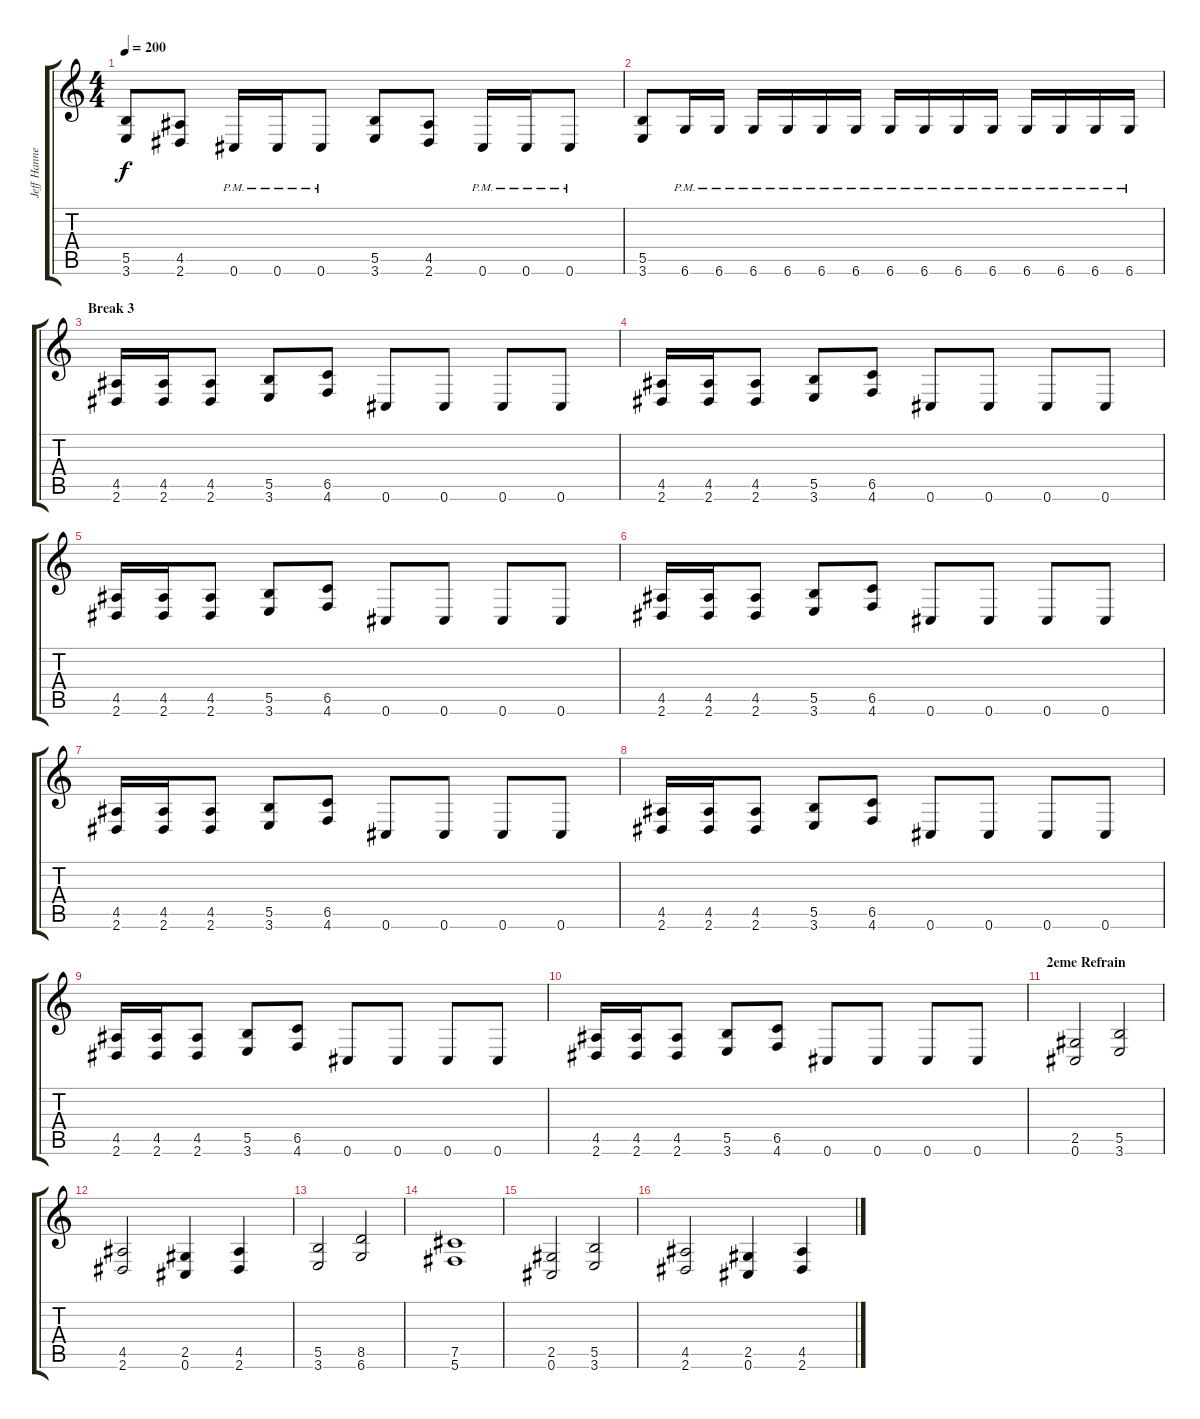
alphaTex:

\track ("Jeff Hanneman - Guitar" "Jeff Hanne") {instrument distortionguitar}
\staff {score tabs}
\tuning (Db4 Ab3 E3 B2 Gb2 Db2) {hide}
\ts (4 4)
\tempo 200
\clef g2
\ks c
(5.5 3.6).8{dy f} (4.5 2.6).8 0.6{pm}.16 0.6{pm}.16 0.6{pm}.8 (5.5 3.6).8 (4.5 2.6).8 0.6{pm}.16 0.6{pm}.16 0.6{pm}.8 |
(5.5 3.6).8 6.6{pm}.16 6.6{pm}.16 6.6{pm}.16 6.6{pm}.16 6.6{pm}.16 6.6{pm}.16 6.6{pm}.16 6.6{pm}.16 6.6{pm}.16 6.6{pm}.16 6.6{pm}.16 6.6{pm}.16 6.6{pm}.16 6.6{pm}.16 |
\section ("" "Break 3")
(4.5 2.6).16 (4.5 2.6).16 (4.5 2.6).8 (5.5 3.6).8 (6.5 4.6).8 0.6.8 0.6.8 0.6.8 0.6.8 |
(4.5 2.6).16 (4.5 2.6).16 (4.5 2.6).8 (5.5 3.6).8 (6.5 4.6).8 0.6.8 0.6.8 0.6.8 0.6.8 |
(4.5 2.6).16 (4.5 2.6).16 (4.5 2.6).8 (5.5 3.6).8 (6.5 4.6).8 0.6.8 0.6.8 0.6.8 0.6.8 |
(4.5 2.6).16 (4.5 2.6).16 (4.5 2.6).8 (5.5 3.6).8 (6.5 4.6).8 0.6.8 0.6.8 0.6.8 0.6.8 |
(4.5 2.6).16 (4.5 2.6).16 (4.5 2.6).8 (5.5 3.6).8 (6.5 4.6).8 0.6.8 0.6.8 0.6.8 0.6.8 |
(4.5 2.6).16 (4.5 2.6).16 (4.5 2.6).8 (5.5 3.6).8 (6.5 4.6).8 0.6.8 0.6.8 0.6.8 0.6.8 |
(4.5 2.6).16 (4.5 2.6).16 (4.5 2.6).8 (5.5 3.6).8 (6.5 4.6).8 0.6.8 0.6.8 0.6.8 0.6.8 |
(4.5 2.6).16 (4.5 2.6).16 (4.5 2.6).8 (5.5 3.6).8 (6.5 4.6).8 0.6.8 0.6.8 0.6.8 0.6.8 |
\section ("" "2eme Refrain")
(2.5 0.6).2 (5.5 3.6).2 |
(4.5 2.6).2 (2.5 0.6).4 (4.5 2.6).4 |
(5.5 3.6).2 (8.5 6.6).2 |
(7.5 5.6).1 |
(2.5 0.6).2 (5.5 3.6).2 |
(4.5 2.6).2 (2.5 0.6).4 (4.5 2.6).4
